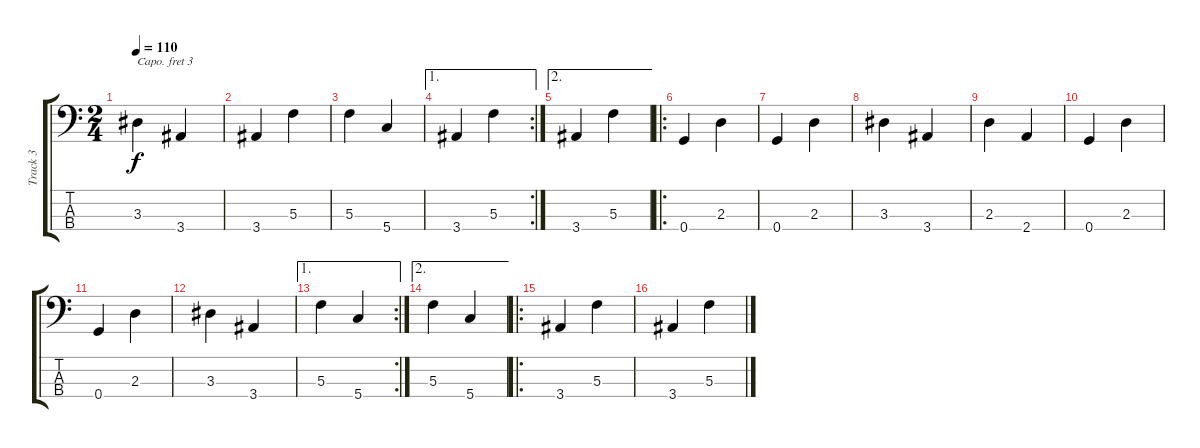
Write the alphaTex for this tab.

\track ("Track 3" "Track 3") {instrument acousticbass}
\staff {score tabs}
\capo 3
\tuning (G2 D2 A1 E1) {hide}
\ts (2 4)
\tempo 110
\clef f4
\ks c
3.3.4{dy f} 3.4.4 |
3.4.4 5.3.4 |
5.3.4 5.4.4 |
\ae 1
\rc 2
3.4.4 5.3.4 |
\ae 2
3.4.4 5.3.4 |
\ro
0.4.4 2.3.4 |
0.4.4 2.3.4 |
3.3.4 3.4.4 |
2.3.4 2.4.4 |
0.4.4 2.3.4 |
0.4.4 2.3.4 |
3.3.4 3.4.4 |
\ae 1
\rc 2
5.3.4 5.4.4 |
\ae 2
5.3.4 5.4.4 |
\ro
3.4.4 5.3.4 |
3.4.4 5.3.4
